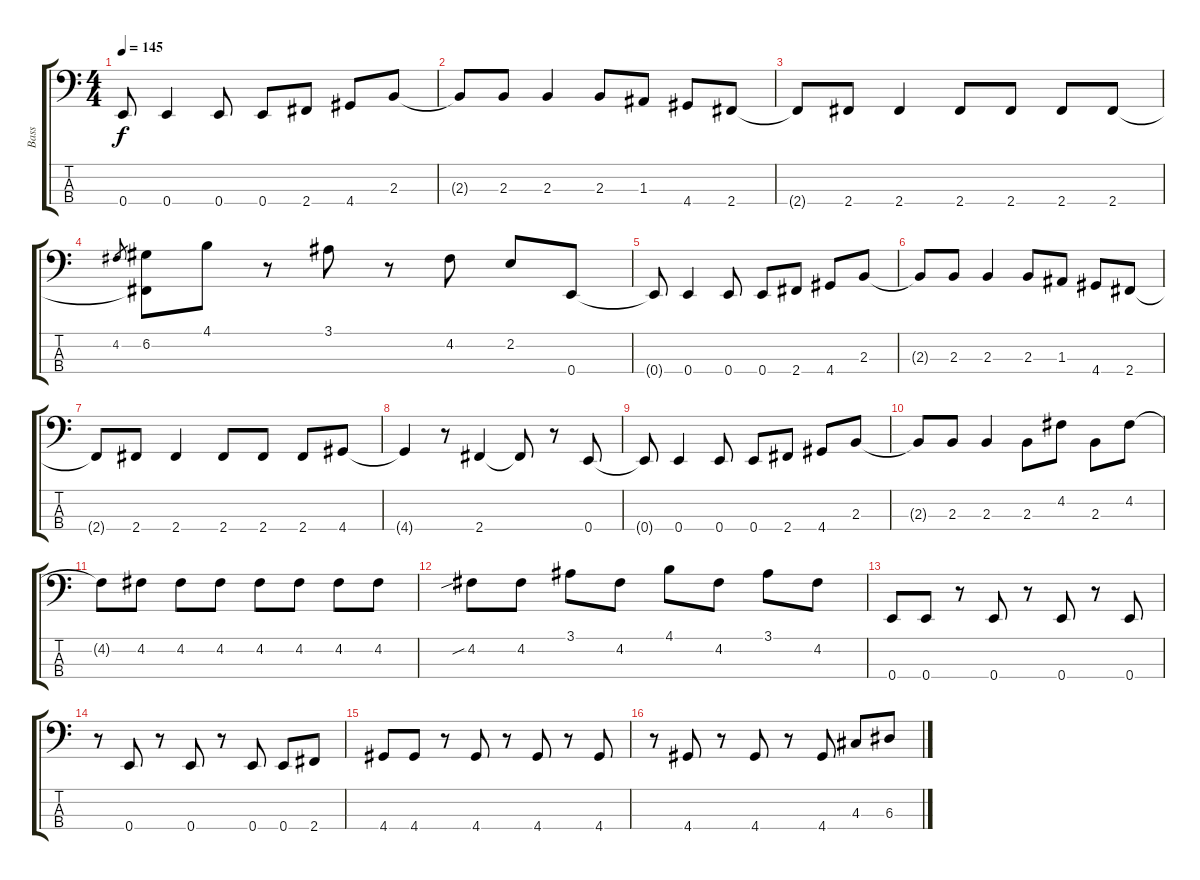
\track ("Bass" "Bass") {instrument electricbasspick}
\staff {score tabs}
\tuning (G2 D2 A1 E1) {hide}
\ts (4 4)
\tempo 145
\clef f4
\ks c
0.4{t}.8{dy f} 0.4.4 0.4.8 0.4.8 2.4.8 4.4.8 2.3.8 |
2.3{t}.8 2.3.8 2.3.4 2.3.8 1.3.8 4.4.8 2.4.8 |
2.4{t}.8 2.4.8 2.4.4 2.4.8 2.4.8 2.4.8 2.4.8 |
4.2.8{gr} (6.2 2.4{t}).8 4.1.8 r.8 3.1.8 r.8 4.2.8 2.2.8 0.4.8 |
0.4{t}.8 0.4.4 0.4.8 0.4.8 2.4.8 4.4.8 2.3.8 |
2.3{t}.8 2.3.8 2.3.4 2.3.8 1.3.8 4.4.8 2.4.8 |
2.4{t}.8 2.4.8 2.4.4 2.4.8 2.4.8 2.4.8 4.4.8 |
4.4{t}.4 r.8 2.4.4 2.4{t}.8 r.8 0.4.8 |
0.4{t}.8 0.4.4 0.4.8 0.4.8 2.4.8 4.4.8 2.3.8 |
2.3{t}.8 2.3.8 2.3.4 2.3.8 4.2.8 2.3.8 4.2.8 |
4.2{t}.8 4.2.8 4.2.8 4.2.8 4.2.8 4.2.8 4.2.8 4.2.8 |
4.2{sib}.8 4.2.8 3.1.8 4.2.8 4.1.8 4.2.8 3.1.8 4.2.8 |
0.4.8 0.4.8 r.8 0.4.8 r.8 0.4.8 r.8 0.4.8 |
r.8 0.4.8 r.8 0.4.8 r.8 0.4.8 0.4.8 2.4.8 |
4.4.8 4.4.8 r.8 4.4.8 r.8 4.4.8 r.8 4.4.8 |
r.8 4.4.8 r.8 4.4.8 r.8 4.4.8 4.3.8 6.3.8
